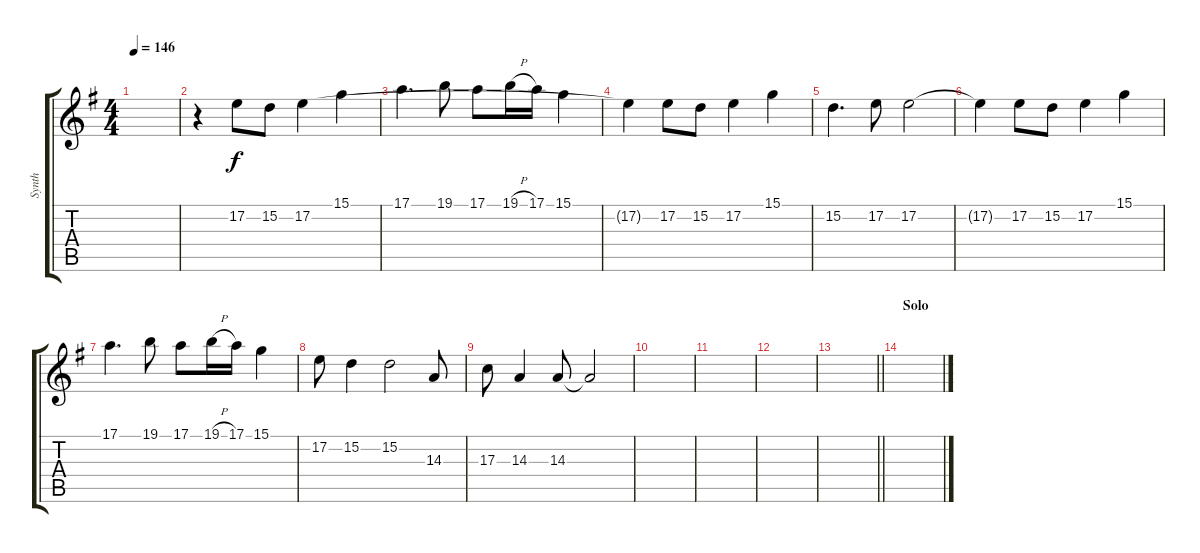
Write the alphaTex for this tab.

\track ("Synth" "Synth") {instrument synthstrings1}
\staff {score tabs}
\tuning (E4 B3 G3 D3 A2 E2) {hide}
\ts (4 4)
\tempo 146
\clef g2
\ks eminor
|
r.4{volume 13 instrument stringensemble1} 17.2.8 15.2.8 17.2.4 15.1.4 |
17.1.4{d} 19.1.8 17.1.8 19.1{h}.16 17.1.16 15.1.4 |
17.2{t}.4 17.2.8 15.2.8 17.2.4 15.1.4 |
15.2.4{d} 17.2.8 17.2.2 |
17.2{t}.4 17.2.8 15.2.8 17.2.4 15.1.4 |
17.1.4{d} 19.1.8 17.1.8 19.1{h}.16 17.1.16 15.1.4 |
17.2.8 15.2.4 15.2.2 14.3.8 |
17.3.8 14.3.4 14.3.8 14.3{t}.2 |
|
|
|
\barLineRight lightlight
|
\section ("" "Solo")
